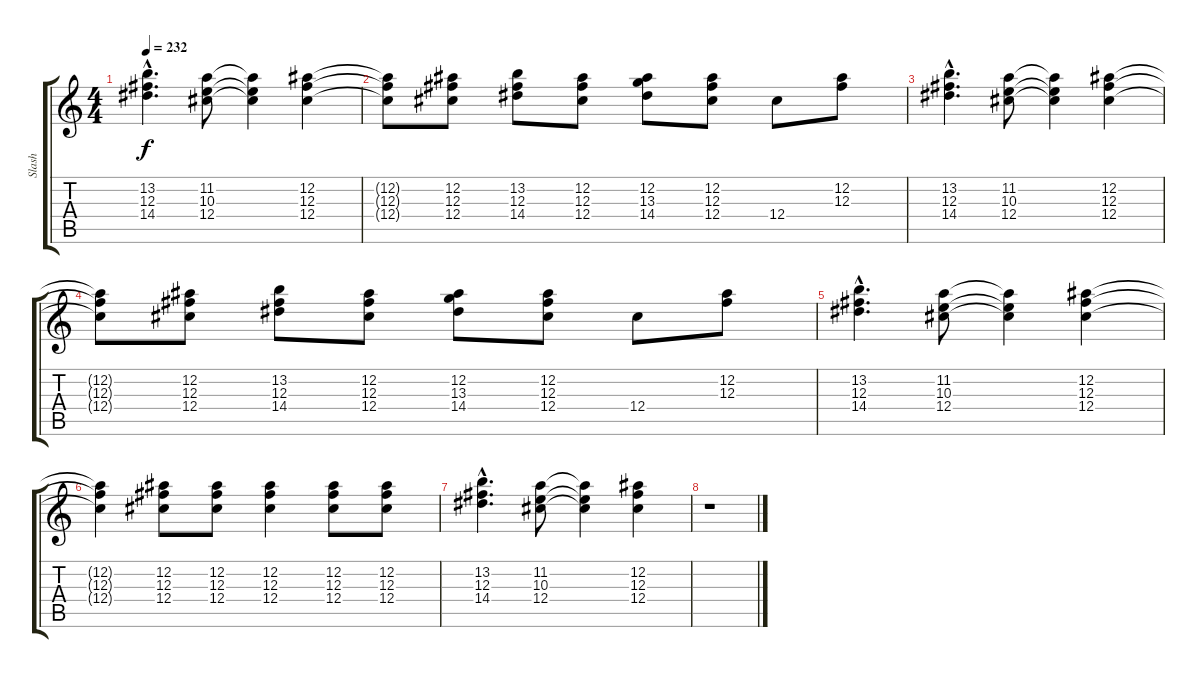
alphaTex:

\track ("Slash" "Slash") {instrument distortionguitar}
\staff {score tabs}
\tuning (Eb4 Bb3 Gb3 Db3 Ab2 Eb2) {hide}
\ts (4 4)
\tempo 232
\clef g2
\ks c
(13.2{hac} 12.3{hac} 14.4{hac}).4{d dy f} (11.2 10.3 12.4).8 (11.2{t} 10.3{t} 12.4{t}).4 (12.2 12.3 12.4).4 |
(12.2{t} 12.3{t} 12.4{t}).8 (12.2 12.3 12.4).8 (13.2 12.3 14.4).8 (12.2 12.3 12.4).8 (12.2 13.3 14.4).8 (12.2 12.3 12.4).8 12.4.8 (12.2 12.3).8 |
(13.2{hac} 12.3{hac} 14.4{hac}).4{d} (11.2 10.3 12.4).8 (11.2{t} 10.3{t} 12.4{t}).4 (12.2 12.3 12.4).4 |
(12.2{t} 12.3{t} 12.4{t}).8 (12.2 12.3 12.4).8 (13.2 12.3 14.4).8 (12.2 12.3 12.4).8 (12.2 13.3 14.4).8 (12.2 12.3 12.4).8 12.4.8 (12.2 12.3).8 |
(13.2{hac} 12.3{hac} 14.4{hac}).4{d} (11.2 10.3 12.4).8 (11.2{t} 10.3{t} 12.4{t}).4 (12.2 12.3 12.4).4 |
(12.2{t} 12.3{t} 12.4{t}).4 (12.2 12.3 12.4).8 (12.2 12.3 12.4).8 (12.2 12.3 12.4).4 (12.2 12.3 12.4).8 (12.2 12.3 12.4).8 |
(13.2{hac} 12.3{hac} 14.4{hac}).4{d} (11.2 10.3 12.4).8 (11.2{t} 10.3{t} 12.4{t}).4 (12.2 12.3 12.4).4 |
r.1
